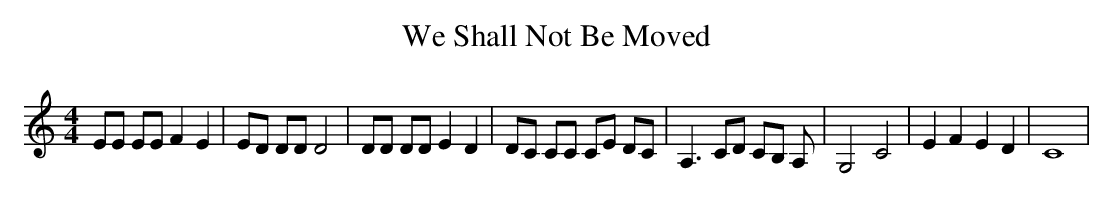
X:1
T:We Shall Not Be Moved
M:4/4
L:1/8
K:C
 EE EE F2 E2| ED DD D4| DD DD E2 D2| DC CC CE DC| A,3 CD CB, A,| G,4 C4|\
 E2 F2 E2 D2| C8|
